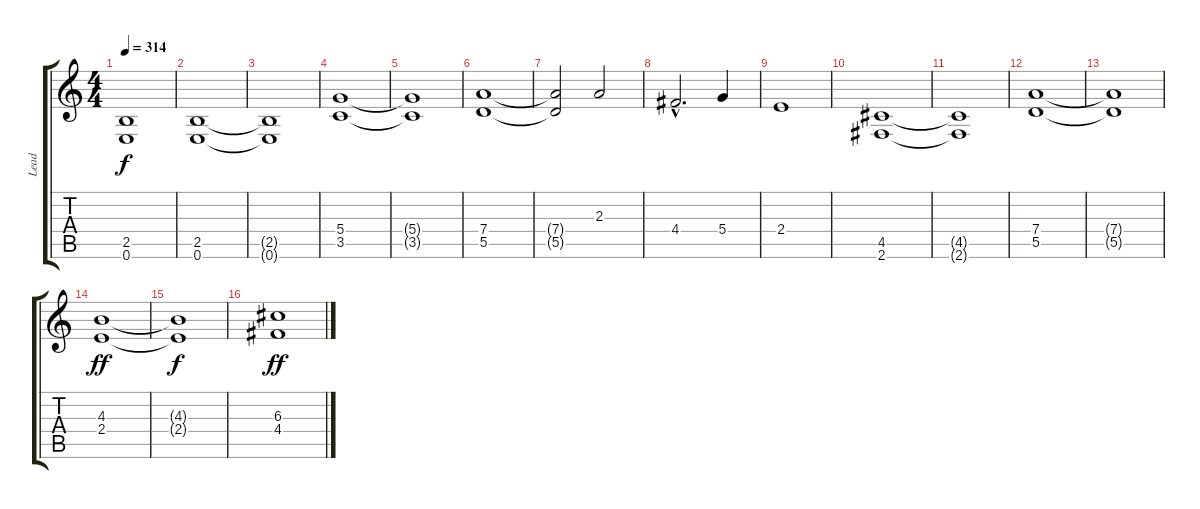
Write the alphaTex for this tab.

\track ("Lead" "Lead") {instrument distortionguitar}
\staff {score tabs}
\tuning (E4 B3 G3 D3 A2 E2) {hide}
\ts (4 4)
\tempo 314
\clef g2
\ks c
(2.5{t} 0.6{t}).1{dy f} |
(2.5 0.6).1 |
(2.5{t} 0.6{t}).1 |
(5.4 3.5).1 |
(5.4{t} 3.5{t}).1 |
(7.4 5.5).1 |
(7.4{t} 5.5{t}).2 2.3.2 |
4.4{hac}.2{d} 5.4.4 |
2.4.1 |
(4.5 2.6).1 |
(4.5{t} 2.6{t}).1 |
(7.4 5.5).1 |
(7.4{t} 5.5{t}).1 |
(4.3 2.4).1{dy ff} |
(4.3{t} 2.4{t}).1{dy f} |
(6.3 4.4).1{dy ff}
